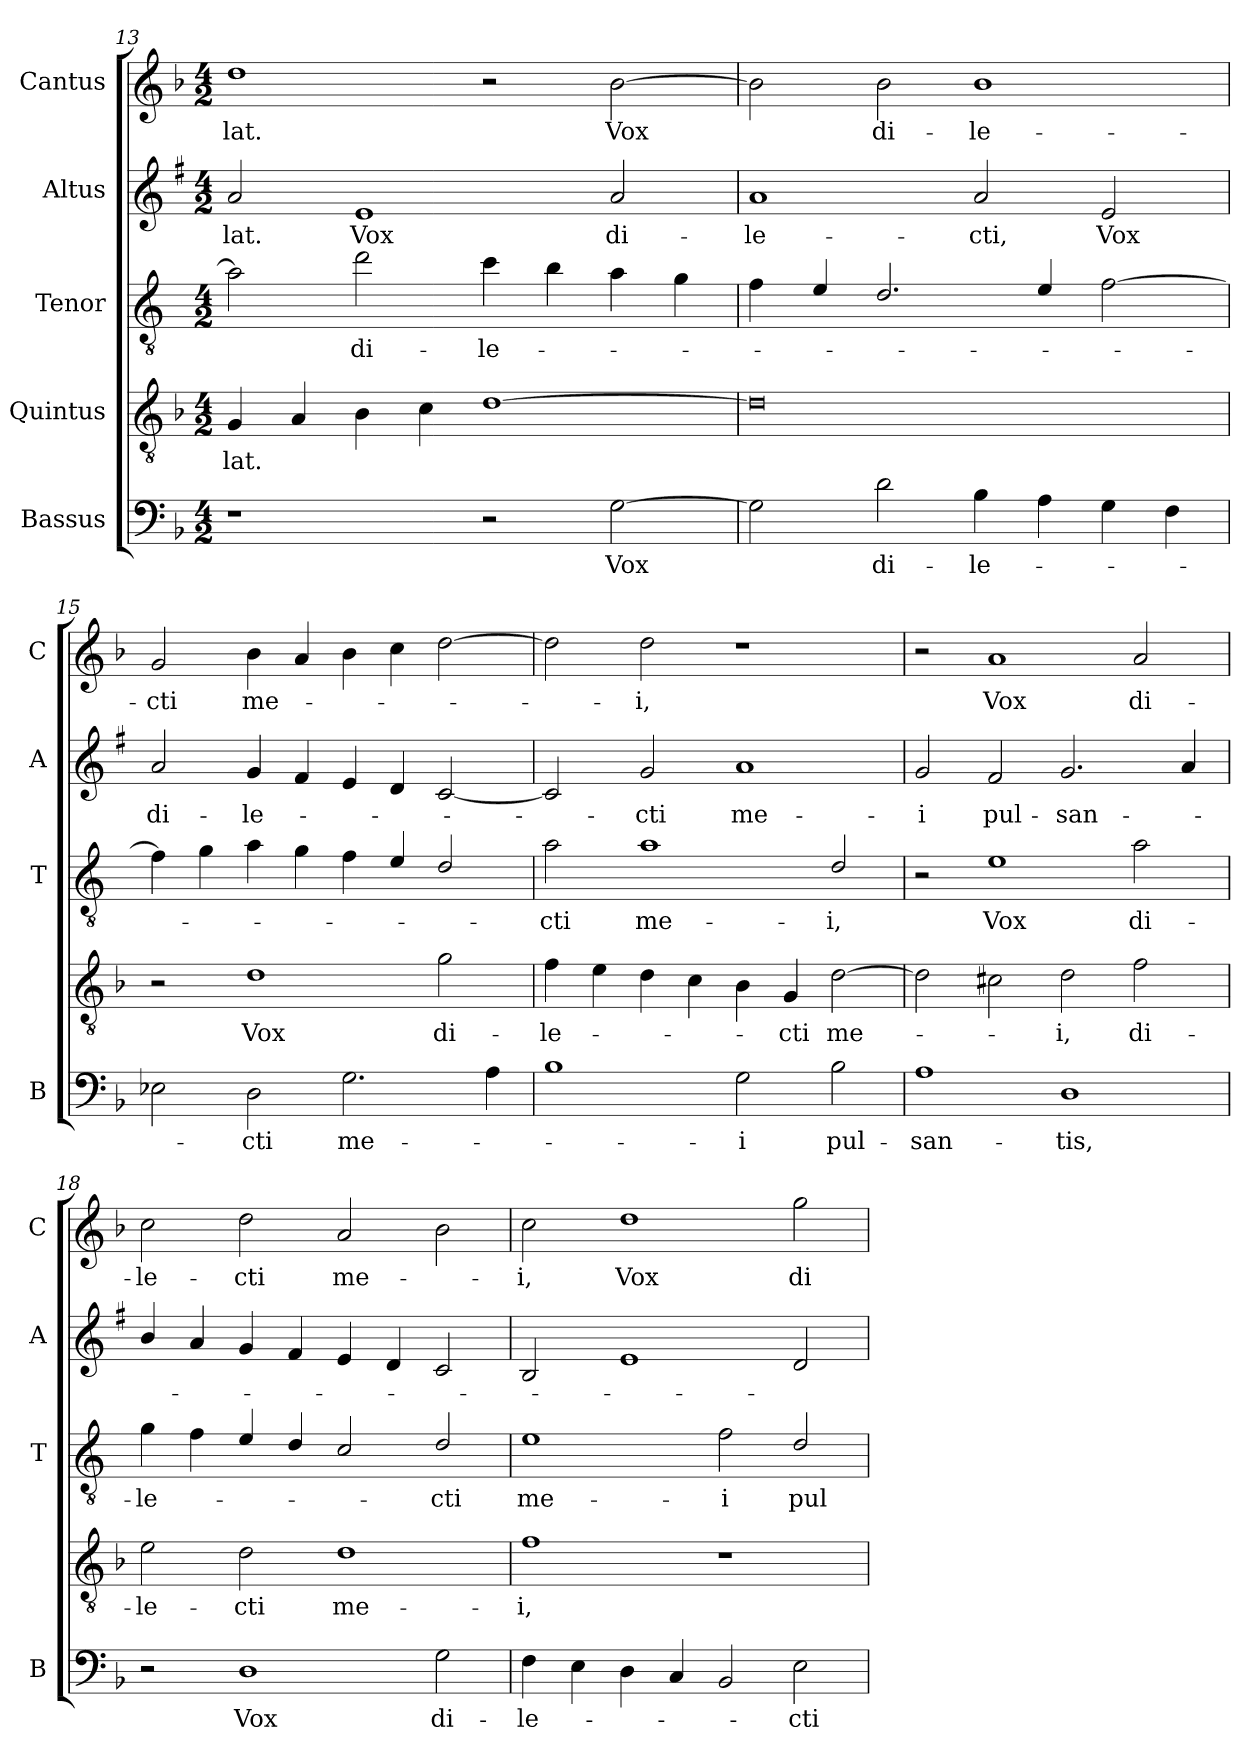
**kern	**text	**kern	**text	**kern	**text	**kern	**text	**kern	**text
*part5	*part5	*part4	*part4	*part3	*part3	*part2	*part2	*part1	*part1
*staff5	*staff5	*staff4	*staff4	*staff3	*staff3	*staff2	*staff2	*staff1	*staff1
*I"Bassus	*	*I"Quintus	*	*I"Tenor	*	*I"Altus	*	*I"Cantus	*
*I'B	*	*	*	*I'T	*	*I'A	*	*I'C	*
*clefF4	*	*clefGv2	*	*clefGv2	*	*clefG2	*	*clefG2	*
*	*	*	*	*ITrd4c7	*	*ITrd1c2	*	*	*
*k[b-]	*	*k[b-]	*	*k[b-]	*	*k[b-]	*	*k[b-]	*
*F:	*	*F:	*	*F:	*	*F:	*	*F:	*
*M4/2	*	*M4/2	*	*M4/2	*	*M4/2	*	*M4/2	*
=13	=13	=13	=13	=13	=13	=13	=13	=13	=13
!	!	!	!LO:LY:b	!	!	!	!LO:LY:b	!	!LO:LY:b
1r	.	4G/	-lat.	2d\]	.	2g/	-lat.	1dd	-lat.
.	.	4A/	.	.	.	.	.	.	.
!	!	!	!	!	!LO:LY:b	!	!LO:LY:b	!	!
.	.	4B-\	.	2g\	di-	1d	Vox	.	.
.	.	4c\	.	.	.	.	.	.	.
!	!	!	!	!	!LO:LY:b	!	!	!	!
2r	.	[1d	.	4f\	-le-	.	.	2r	.
.	.	.	.	4e\	.	.	.	.	.
!	!LO:LY:b	!	!	!	!	!	!LO:LY:b	!	!LO:LY:b
[2G\	Vox	.	.	4d\	.	2g/	di-	[2b-\	Vox
.	.	.	.	4c\	.	.	.	.	.
=14	=14	=14	=14	=14	=14	=14	=14	=14	=14
!	!	!	!	!	!	!	!LO:LY:b	!	!
2G\]	.	0d]	.	4B-\	.	1g	-le-	2b-\]	.
.	.	.	.	4A/	.	.	.	.	.
!	!LO:LY:b	!	!	!	!	!	!	!	!LO:LY:b
2d\	di-	.	.	2.G/	.	.	.	2b-\	di-
!	!LO:LY:b	!	!	!	!	!	!LO:LY:b	!	!LO:LY:b
4B-\	-le-	.	.	.	.	2g/	-cti,	1b-	-le-
4A\	.	.	.	4A/	.	.	.	.	.
!	!	!	!	!	!	!	!LO:LY:b	!	!
4G\	.	.	.	[2B-\	.	2d/	Vox	.	.
4F\	.	.	.	.	.	.	.	.	.
=15	=15	=15	=15	=15	=15	=15	=15	=15	=15
!	!	!	!	!	!	!	!LO:LY:b	!	!LO:LY:b
2E-X\	.	2r	.	4B-\]	.	2g/	di-	2g/	-cti
.	.	.	.	4c\	.	.	.	.	.
!	!LO:LY:b	!	!LO:LY:b	!	!	!	!LO:LY:b	!	!LO:LY:b
2D\	-cti	1d	Vox	4d\	.	4f/	-le-	4b-\	me-
.	.	.	.	4c\	.	4e/	.	4a/	.
!	!LO:LY:b	!	!	!	!	!	!	!	!
2.G\	me-	.	.	4B-\	.	4d/	.	4b-\	.
.	.	.	.	4A/	.	4c/	.	4cc\	.
!	!	!	!LO:LY:b	!	!	!	!	!	!
.	.	2g\	di-	2G/	.	[2B-/	.	[2dd\	.
4A\	.	.	.	.	.	.	.	.	.
!!LO:PB:g=z
=16	=16	=16	=16	=16	=16	=16	=16	=16	=16
!	!	!	!LO:LY:b	!	!LO:LY:b	!	!	!	!
1B-	.	4f\	-le-	2d\	-cti	2B-/]	.	2dd\]	.
.	.	4e\	.	.	.	.	.	.	.
!	!	!	!	!	!LO:LY:b	!	!LO:LY:b	!	!LO:LY:b
.	.	4d\	.	1d	me-	2f/	-cti	2dd\	-i,
.	.	4c\	.	.	.	.	.	.	.
!	!LO:LY:b	!	!	!	!	!	!LO:LY:b	!	!
2G\	-i	4B-\	.	.	.	1g	me-	1r	.
!	!	!	!LO:LY:b	!	!	!	!	!	!
.	.	4G/	-cti	.	.	.	.	.	.
!	!LO:LY:b	!	!LO:LY:b	!	!LO:LY:b	!	!	!	!
2B-\	pul-	[2d\	me-	2G/	-i,	.	.	.	.
=17	=17	=17	=17	=17	=17	=17	=17	=17	=17
!	!LO:LY:b	!	!	!	!	!	!LO:LY:b	!	!
1A	-san-	2d\]	.	2r	.	2f/	-i	2r	.
!	!	!	!	!	!LO:LY:b	!	!LO:LY:b	!	!LO:LY:b
.	.	2c#X\	.	1A	Vox	2e/	pul-	1a	Vox
!	!LO:LY:b	!	!LO:LY:b	!	!	!	!LO:LY:b	!	!
1D	-tis,	2d\	-i,	.	.	2.f/	-san-	.	.
!	!	!	!LO:LY:b	!	!LO:LY:b	!	!	!	!LO:LY:b
.	.	2f\	di-	2d\	di-	.	.	2a/	di-
.	.	.	.	.	.	4g/	.	.	.
=18	=18	=18	=18	=18	=18	=18	=18	=18	=18
!	!	!	!LO:LY:b	!	!LO:LY:b	!	!	!	!LO:LY:b
2r	.	2e\	-le-	4c\	-le-	4a/	.	2cc\	-le-
.	.	.	.	4B-\	.	4g/	.	.	.
!	!LO:LY:b	!	!LO:LY:b	!	!	!	!	!	!LO:LY:b
1D	Vox	2d\	-cti	4A/	.	4f/	.	2dd\	-cti
.	.	.	.	4G/	.	4e/	.	.	.
!	!	!	!LO:LY:b	!	!	!	!	!	!LO:LY:b
.	.	1d	me-	2F/	.	4d/	.	2a/	me-
.	.	.	.	.	.	4c/	.	.	.
!	!LO:LY:b	!	!	!	!LO:LY:b	!	!	!	!
2G\	di-	.	.	2G/	-cti	2B-/	.	2b-\	.
=19	=19	=19	=19	=19	=19	=19	=19	=19	=19
!	!LO:LY:b	!	!LO:LY:b	!	!LO:LY:b	!	!	!	!LO:LY:b
4F\	-le-	1f	-i,	1A	me-	2A/	.	2cc\	-i,
4E\	.	.	.	.	.	.	.	.	.
!	!	!	!	!	!	!	!	!	!LO:LY:b
4D\	.	.	.	.	.	1d	.	1dd	Vox
4C/	.	.	.	.	.	.	.	.	.
!	!	!	!	!	!LO:LY:b	!	!	!	!
2BB-/	.	1r	.	2B-\	-i	.	.	.	.
!	!LO:LY:b	!	!	!	!LO:LY:b	!	!	!	!LO:LY:b
2E\	-cti	.	.	2G/	pul-	2c/	.	2gg\	di-
=	=	=	=	=	=	=	=	=	=
*-	*-	*-	*-	*-	*-	*-	*-	*-	*-
